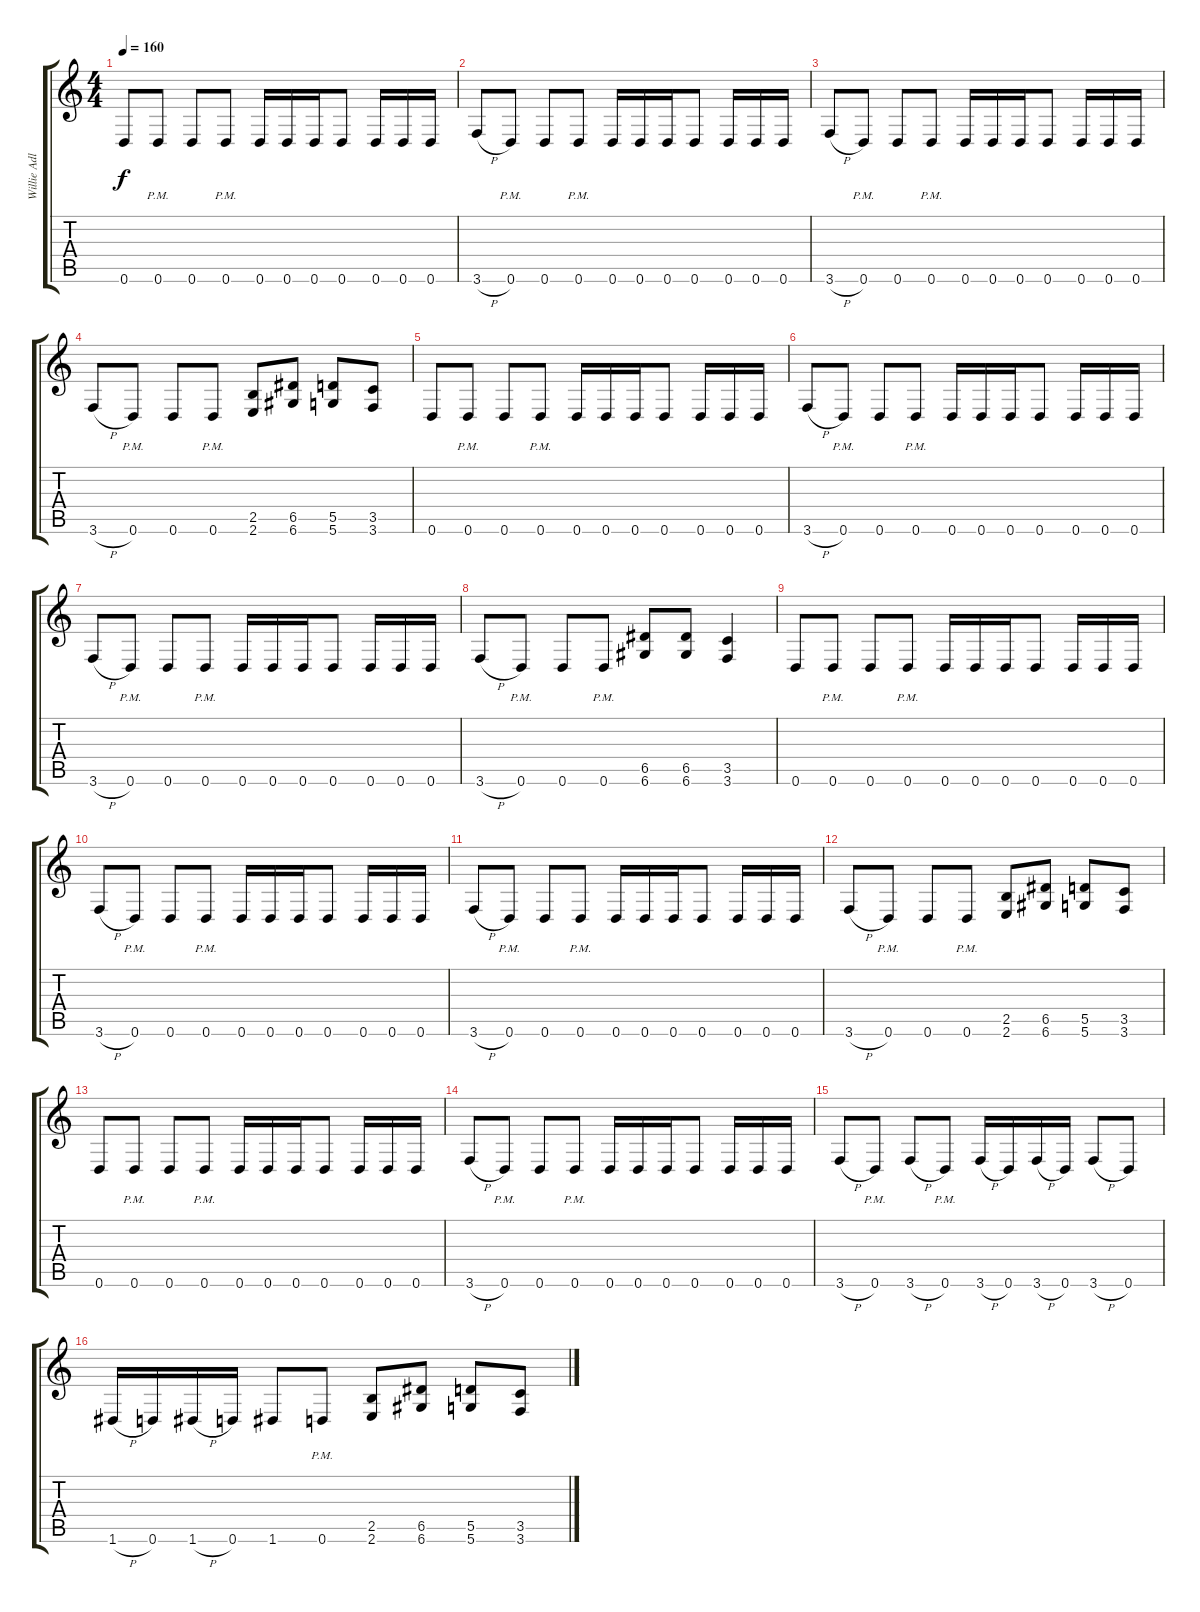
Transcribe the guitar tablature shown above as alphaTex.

\track ("Willie Adler" "Willie Adl") {instrument distortionguitar}
\staff {score tabs}
\tuning (E4 B3 G3 D3 A2 D2) {hide}
\ts (4 4)
\tempo 160
\clef g2
\ks c
0.6.8{dy f} 0.6{pm}.8 0.6.8 0.6{pm}.8 0.6.16 0.6.16 0.6.16 0.6.8 0.6.16 0.6.16 0.6.16 |
3.6{h}.8 0.6{pm}.8 0.6.8 0.6{pm}.8 0.6.16 0.6.16 0.6.16 0.6.8 0.6.16 0.6.16 0.6.16 |
3.6{h}.8 0.6{pm}.8 0.6.8 0.6{pm}.8 0.6.16 0.6.16 0.6.16 0.6.8 0.6.16 0.6.16 0.6.16 |
3.6{h}.8 0.6{pm}.8 0.6.8 0.6{pm}.8 (2.5 2.6).8 (6.5 6.6).8 (5.5 5.6).8 (3.5 3.6).8 |
0.6.8 0.6{pm}.8 0.6.8 0.6{pm}.8 0.6.16 0.6.16 0.6.16 0.6.8 0.6.16 0.6.16 0.6.16 |
3.6{h}.8 0.6{pm}.8 0.6.8 0.6{pm}.8 0.6.16 0.6.16 0.6.16 0.6.8 0.6.16 0.6.16 0.6.16 |
3.6{h}.8 0.6{pm}.8 0.6.8 0.6{pm}.8 0.6.16 0.6.16 0.6.16 0.6.8 0.6.16 0.6.16 0.6.16 |
3.6{h}.8 0.6{pm}.8 0.6.8 0.6{pm}.8 (6.5 6.6).8 (6.5 6.6).8 (3.5 3.6).4 |
0.6.8 0.6{pm}.8 0.6.8 0.6{pm}.8 0.6.16 0.6.16 0.6.16 0.6.8 0.6.16 0.6.16 0.6.16 |
3.6{h}.8 0.6{pm}.8 0.6.8 0.6{pm}.8 0.6.16 0.6.16 0.6.16 0.6.8 0.6.16 0.6.16 0.6.16 |
3.6{h}.8 0.6{pm}.8 0.6.8 0.6{pm}.8 0.6.16 0.6.16 0.6.16 0.6.8 0.6.16 0.6.16 0.6.16 |
3.6{h}.8 0.6{pm}.8 0.6.8 0.6{pm}.8 (2.5 2.6).8 (6.5 6.6).8 (5.5 5.6).8 (3.5 3.6).8 |
0.6.8 0.6{pm}.8 0.6.8 0.6{pm}.8 0.6.16 0.6.16 0.6.16 0.6.8 0.6.16 0.6.16 0.6.16 |
3.6{h}.8 0.6{pm}.8 0.6.8 0.6{pm}.8 0.6.16 0.6.16 0.6.16 0.6.8 0.6.16 0.6.16 0.6.16 |
3.6{h}.8 0.6{pm}.8 3.6{h}.8 0.6{pm}.8 3.6{h}.16 0.6.16 3.6{h}.16 0.6.16 3.6{h}.8 0.6.8 |
1.6{h}.16 0.6.16 1.6{h}.16 0.6.16 1.6.8 0.6{pm}.8 (2.5 2.6).8 (6.5 6.6).8 (5.5 5.6).8 (3.5 3.6).8
